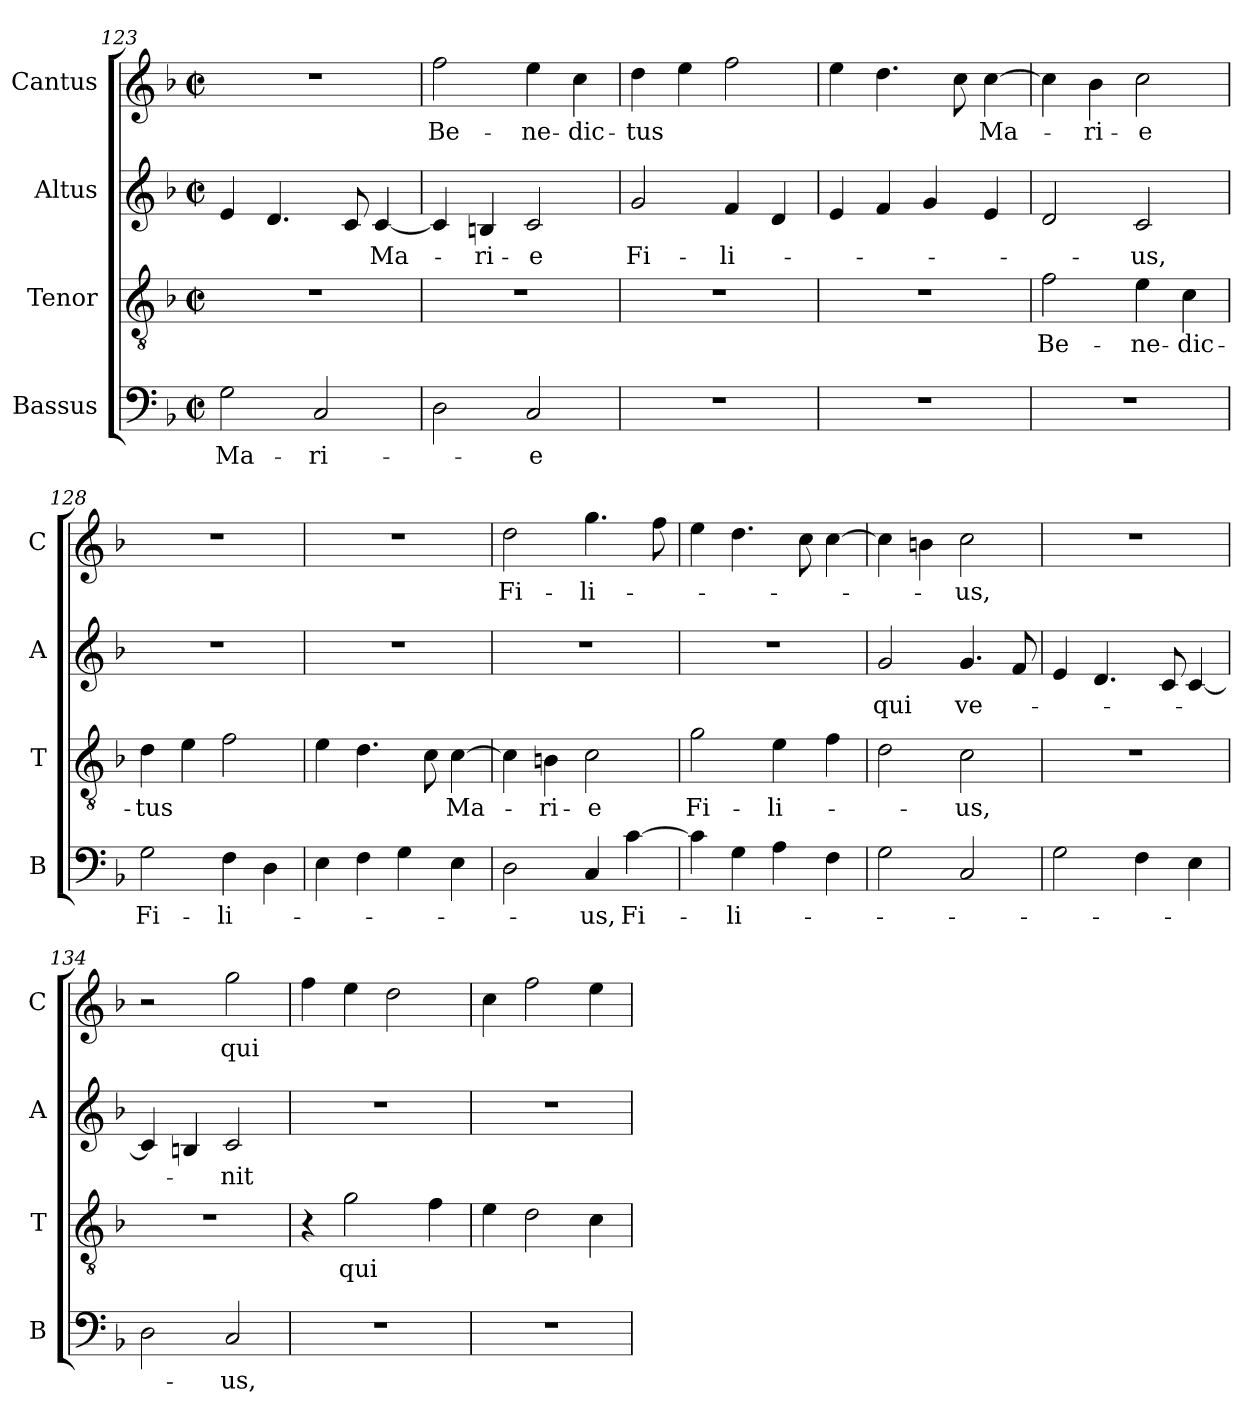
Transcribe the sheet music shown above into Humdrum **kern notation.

**kern	**text	**kern	**text	**kern	**text	**kern	**text
*part4	*part4	*part3	*part3	*part2	*part2	*part1	*part1
*staff4	*staff4	*staff3	*staff3	*staff2	*staff2	*staff1	*staff1
*I"Bassus	*	*I"Tenor	*	*I"Altus	*	*I"Cantus	*
*I'B	*	*I'T	*	*I'A	*	*I'C	*
*clefF4	*	*clefGv2	*	*clefG2	*	*clefG2	*
*k[b-]	*	*k[b-]	*	*k[b-]	*	*k[b-]	*
*F:	*	*F:	*	*F:	*	*F:	*
*M2/2	*	*M2/2	*	*M2/2	*	*M2/2	*
*met(c|)	*	*met(c|)	*	*met(c|)	*	*met(c|)	*
=123	=123	=123	=123	=123	=123	=123	=123
!	!LO:LY:b	!	!	!	!	!	!
2G\	Ma-	1r	.	4e/	.	1r	.
.	.	.	.	4.d/	.	.	.
!	!LO:LY:b	!	!	!	!	!	!
2C/	-ri-	.	.	.	.	.	.
.	.	.	.	8c/	.	.	.
!	!	!	!	!	!LO:LY:b	!	!
.	.	.	.	[4c/	Ma-	.	.
=124	=124	=124	=124	=124	=124	=124	=124
!	!	!	!	!	!	!	!LO:LY:b
2D\	.	1r	.	4c/]	.	2ff\	Be-
!	!	!	!	!	!LO:LY:b	!	!
.	.	.	.	4Bn/	-ri-	.	.
!	!LO:LY:b	!	!	!	!	!	!
!	!	!	!	!	!LO:LY:b	!	!
!	!	!	!	!	!	!	!LO:LY:b
2C/	-e	.	.	2c/	-e	4ee\	-ne-
!	!	!	!	!	!	!	!LO:LY:b
.	.	.	.	.	.	4cc\	-dic-
=125	=125	=125	=125	=125	=125	=125	=125
!	!	!	!	!	!LO:LY:b	!	!
!	!	!	!	!	!	!	!LO:LY:b
1r	.	1r	.	2g/	Fi-	4dd\	-tus
.	.	.	.	.	.	4ee\	.
!	!	!	!	!	!LO:LY:b	!	!
.	.	.	.	4f/	-li-	2ff\	.
.	.	.	.	4d/	.	.	.
=126	=126	=126	=126	=126	=126	=126	=126
1r	.	1r	.	4e/	.	4ee\	.
.	.	.	.	4f/	.	4.dd\	.
.	.	.	.	4g/	.	.	.
.	.	.	.	.	.	8cc\	.
!	!	!	!	!	!	!	!LO:LY:b
.	.	.	.	4e/	.	[4cc\	Ma-
!!LO:LB:g=z
=127	=127	=127	=127	=127	=127	=127	=127
!	!	!	!LO:LY:b	!	!	!	!
1r	.	2f\	Be-	2d/	.	4cc\]	.
!	!	!	!	!	!	!	!LO:LY:b
.	.	.	.	.	.	4b-\	-ri-
!	!	!	!LO:LY:b	!	!	!	!
!	!	!	!	!	!LO:LY:b	!	!
!	!	!	!	!	!	!	!LO:LY:b
.	.	4e\	-ne-	2c/	-us,	2cc\	-e
!	!	!	!LO:LY:b	!	!	!	!
.	.	4c\	-dic-	.	.	.	.
=128	=128	=128	=128	=128	=128	=128	=128
!	!LO:LY:b	!	!	!	!	!	!
!	!	!	!LO:LY:b	!	!	!	!
2G\	Fi-	4d\	-tus	1r	.	1r	.
.	.	4e\	.	.	.	.	.
!	!LO:LY:b	!	!	!	!	!	!
4F\	-li-	2f\	.	.	.	.	.
4D\	.	.	.	.	.	.	.
=129	=129	=129	=129	=129	=129	=129	=129
4E\	.	4e\	.	1r	.	1r	.
4F\	.	4.d\	.	.	.	.	.
4G\	.	.	.	.	.	.	.
.	.	8c\	.	.	.	.	.
!	!	!	!LO:LY:b	!	!	!	!
4E\	.	[4c\	Ma-	.	.	.	.
=130	=130	=130	=130	=130	=130	=130	=130
!	!	!	!	!	!	!	!LO:LY:b
2D\	.	4c\]	.	1r	.	2dd\	Fi-
!	!	!	!LO:LY:b	!	!	!	!
.	.	4Bn\	-ri-	.	.	.	.
!	!LO:LY:b	!	!	!	!	!	!
!	!	!	!LO:LY:b	!	!	!	!
!	!	!	!	!	!	!	!LO:LY:b
4C/	-us,	2c\	-e	.	.	4.gg\	-li-
!	!LO:LY:b	!	!	!	!	!	!
[4c\	Fi-	.	.	.	.	.	.
.	.	.	.	.	.	8ff\	.
=131	=131	=131	=131	=131	=131	=131	=131
!	!	!	!LO:LY:b	!	!	!	!
4c\]	.	2g\	Fi-	1r	.	4ee\	.
!	!LO:LY:b	!	!	!	!	!	!
4G\	-li-	.	.	.	.	4.dd\	.
!	!	!	!LO:LY:b	!	!	!	!
4A\	.	4e\	-li-	.	.	.	.
.	.	.	.	.	.	8cc\	.
4F\	.	4f\	.	.	.	[4cc\	.
=132	=132	=132	=132	=132	=132	=132	=132
!	!	!	!	!	!LO:LY:b	!	!
2G\	.	2d\	.	2g/	qui	4cc\]	.
.	.	.	.	.	.	4bn\	.
!	!	!	!LO:LY:b	!	!	!	!
!	!	!	!	!	!LO:LY:b	!	!
!	!	!	!	!	!	!	!LO:LY:b
2C/	.	2c\	-us,	4.g/	ve-	2cc\	-us,
.	.	.	.	8f/	.	.	.
=133	=133	=133	=133	=133	=133	=133	=133
2G\	.	1r	.	4e/	.	1r	.
.	.	.	.	4.d/	.	.	.
4F\	.	.	.	.	.	.	.
.	.	.	.	8c/	.	.	.
4E\	.	.	.	[4c/	.	.	.
!!LO:LB:g=z
=134	=134	=134	=134	=134	=134	=134	=134
2D\	.	1r	.	4c/]	.	2r	.
.	.	.	.	4Bn/	.	.	.
!	!LO:LY:b	!	!	!	!	!	!
!	!	!	!	!	!LO:LY:b	!	!
!	!	!	!	!	!	!	!LO:LY:b
2C/	-us,	.	.	2c/	-nit	2gg\	qui
=135	=135	=135	=135	=135	=135	=135	=135
1r	.	4r	.	1r	.	4ff\	.
!	!	!	!LO:LY:b	!	!	!	!
.	.	2g\	qui	.	.	4ee\	.
.	.	.	.	.	.	2dd\	.
.	.	4f\	.	.	.	.	.
=136	=136	=136	=136	=136	=136	=136	=136
1r	.	4e\	.	1r	.	4cc\	.
.	.	2d\	.	.	.	2ff\	.
.	.	4c\	.	.	.	4ee\	.
=	=	=	=	=	=	=	=
*-	*-	*-	*-	*-	*-	*-	*-
